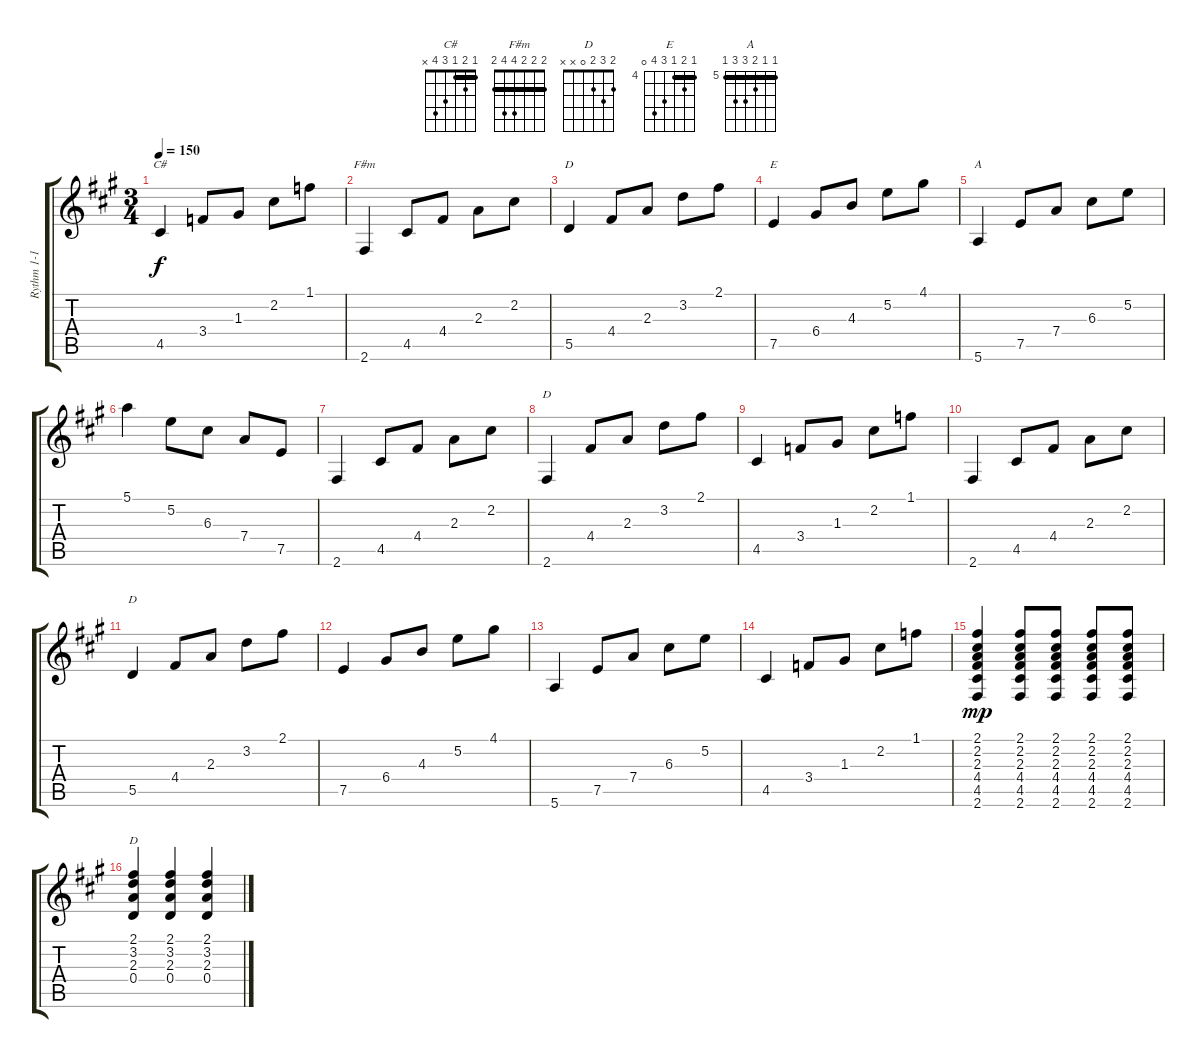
\track ("Rythm 1-1" "Rythm 1-1") {instrument acousticguitarnylon}
\staff {score tabs}
\tuning (E4 B3 G3 D3 A2 E2) {hide}
\chord ("C#" 1 2 1 3 4 x) {barre 1}
\chord ("F#m" 2 2 2 4 4 2) {barre 2}
\chord ("D" 2 3 2 0 x x) {barre 2}
\chord ("E" 4 5 4 6 7 0) {firstfret 4 barre 4}
\chord ("A" 5 5 6 7 7 5) {firstfret 5 barre 5}
\chord ("D" 2 3 2 4 x 2) {barre 2}
\chord ("D" 2 3 2 4 5 x) {barre 2}
\chord ("D" 2 3 2 0 x x)
\ts (3 4)
\tempo 150
\clef g2
\ks f#minor
4.5.4{ch "C#" dy f} 3.4.8 1.3.8 2.2.8 1.1.8 |
2.6.4{ch "F#m"} 4.5.8 4.4.8 2.3.8 2.2.8 |
5.5.4{ch "D"} 4.4.8 2.3.8 3.2.8 2.1.8 |
7.5.4{ch "E"} 6.4.8 4.3.8 5.2.8 4.1.8 |
5.6.4{ch "A"} 7.5.8 7.4.8 6.3.8 5.2.8 |
5.1.4 5.2.8 6.3.8 7.4.8 7.5.8 |
2.6.4 4.5.8 4.4.8 2.3.8 2.2.8 |
2.6.4{ch "D"} 4.4.8 2.3.8 3.2.8 2.1.8 |
4.5.4 3.4.8 1.3.8 2.2.8 1.1.8 |
2.6.4 4.5.8 4.4.8 2.3.8 2.2.8 |
5.5.4{ch "D"} 4.4.8 2.3.8 3.2.8 2.1.8 |
7.5.4 6.4.8 4.3.8 5.2.8 4.1.8 |
5.6.4 7.5.8 7.4.8 6.3.8 5.2.8 |
4.5.4 3.4.8 1.3.8 2.2.8 1.1.8 |
(2.1 2.2 2.3 4.4 4.5 2.6).4{dy mp} (2.1 2.2 2.3 4.4 4.5 2.6).8 (2.1 2.2 2.3 4.4 4.5 2.6).8 (2.1 2.2 2.3 4.4 4.5 2.6).8 (2.1 2.2 2.3 4.4 4.5 2.6).8 |
(2.1 3.2 2.3 0.4).4{ch "D"} (2.1 3.2 2.3 0.4).4 (2.1 3.2 2.3 0.4).4
